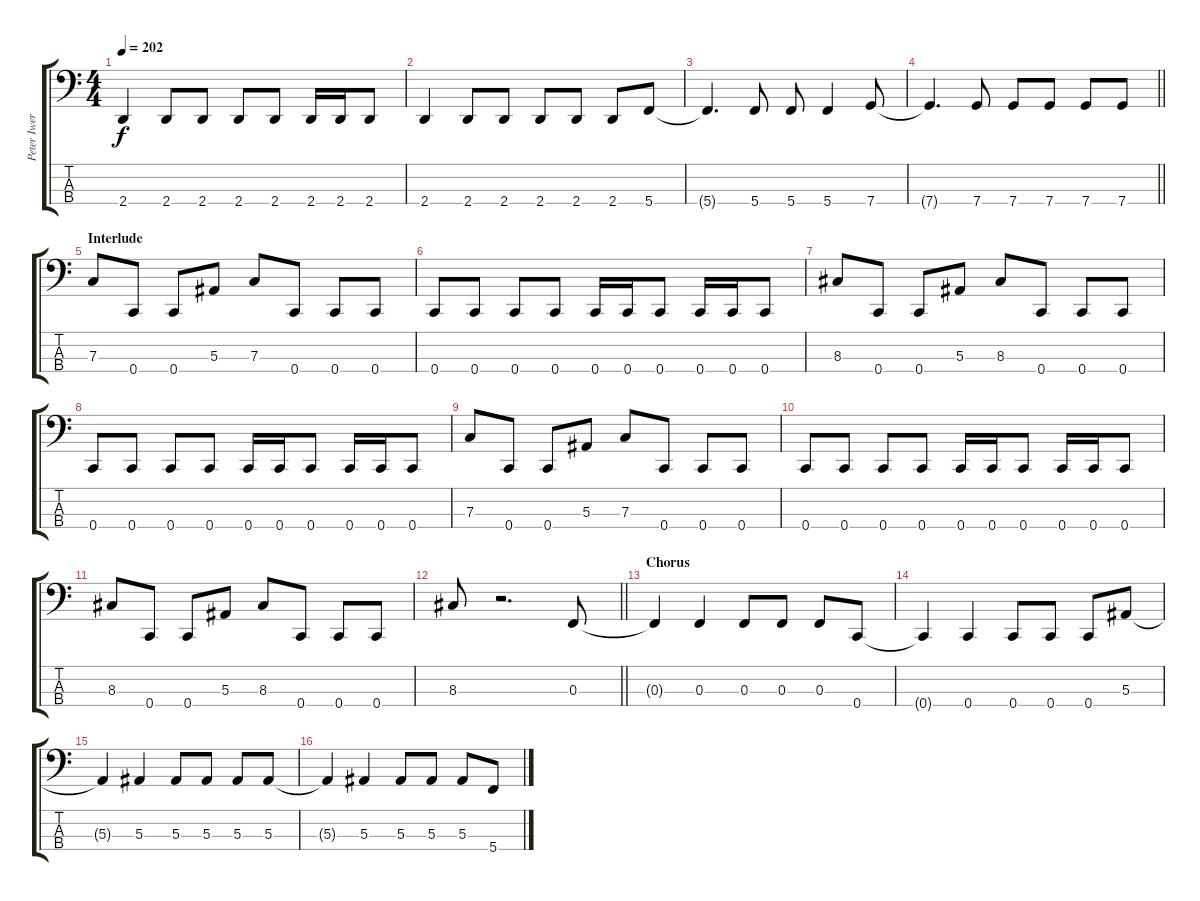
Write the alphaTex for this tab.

\track ("Peter Iwers" "Peter Iwer") {instrument electricbasspick}
\staff {score tabs}
\tuning (Eb2 Bb1 F1 C1) {hide}
\ts (4 4)
\tempo 202
\clef f4
\ks c
2.4.4{dy f} 2.4.8 2.4.8 2.4.8 2.4.8 2.4.16 2.4.16 2.4.8 |
2.4.4 2.4.8 2.4.8 2.4.8 2.4.8 2.4.8 5.4.8 |
5.4{t}.4{d} 5.4.8 5.4.8 5.4.4 7.4.8 |
\barLineRight lightlight
7.4{t}.4{d} 7.4.8 7.4.8 7.4.8 7.4.8 7.4.8 |
\section ("" "Interlude")
7.3.8 0.4.8 0.4.8 5.3.8 7.3.8 0.4.8 0.4.8 0.4.8 |
0.4.8 0.4.8 0.4.8 0.4.8 0.4.16 0.4.16 0.4.8 0.4.16 0.4.16 0.4.8 |
8.3.8 0.4.8 0.4.8 5.3.8 8.3.8 0.4.8 0.4.8 0.4.8 |
0.4.8 0.4.8 0.4.8 0.4.8 0.4.16 0.4.16 0.4.8 0.4.16 0.4.16 0.4.8 |
7.3.8 0.4.8 0.4.8 5.3.8 7.3.8 0.4.8 0.4.8 0.4.8 |
0.4.8 0.4.8 0.4.8 0.4.8 0.4.16 0.4.16 0.4.8 0.4.16 0.4.16 0.4.8 |
8.3.8 0.4.8 0.4.8 5.3.8 8.3.8 0.4.8 0.4.8 0.4.8 |
\barLineRight lightlight
8.3.8 r.2{d} 0.3.8 |
\section ("" "Chorus")
0.3{t}.4 0.3.4 0.3.8 0.3.8 0.3.8 0.4.8 |
0.4{t}.4 0.4.4 0.4.8 0.4.8 0.4.8 5.3.8 |
5.3{t}.4 5.3.4 5.3.8 5.3.8 5.3.8 5.3.8 |
5.3{t}.4 5.3.4 5.3.8 5.3.8 5.3.8 5.4.8
